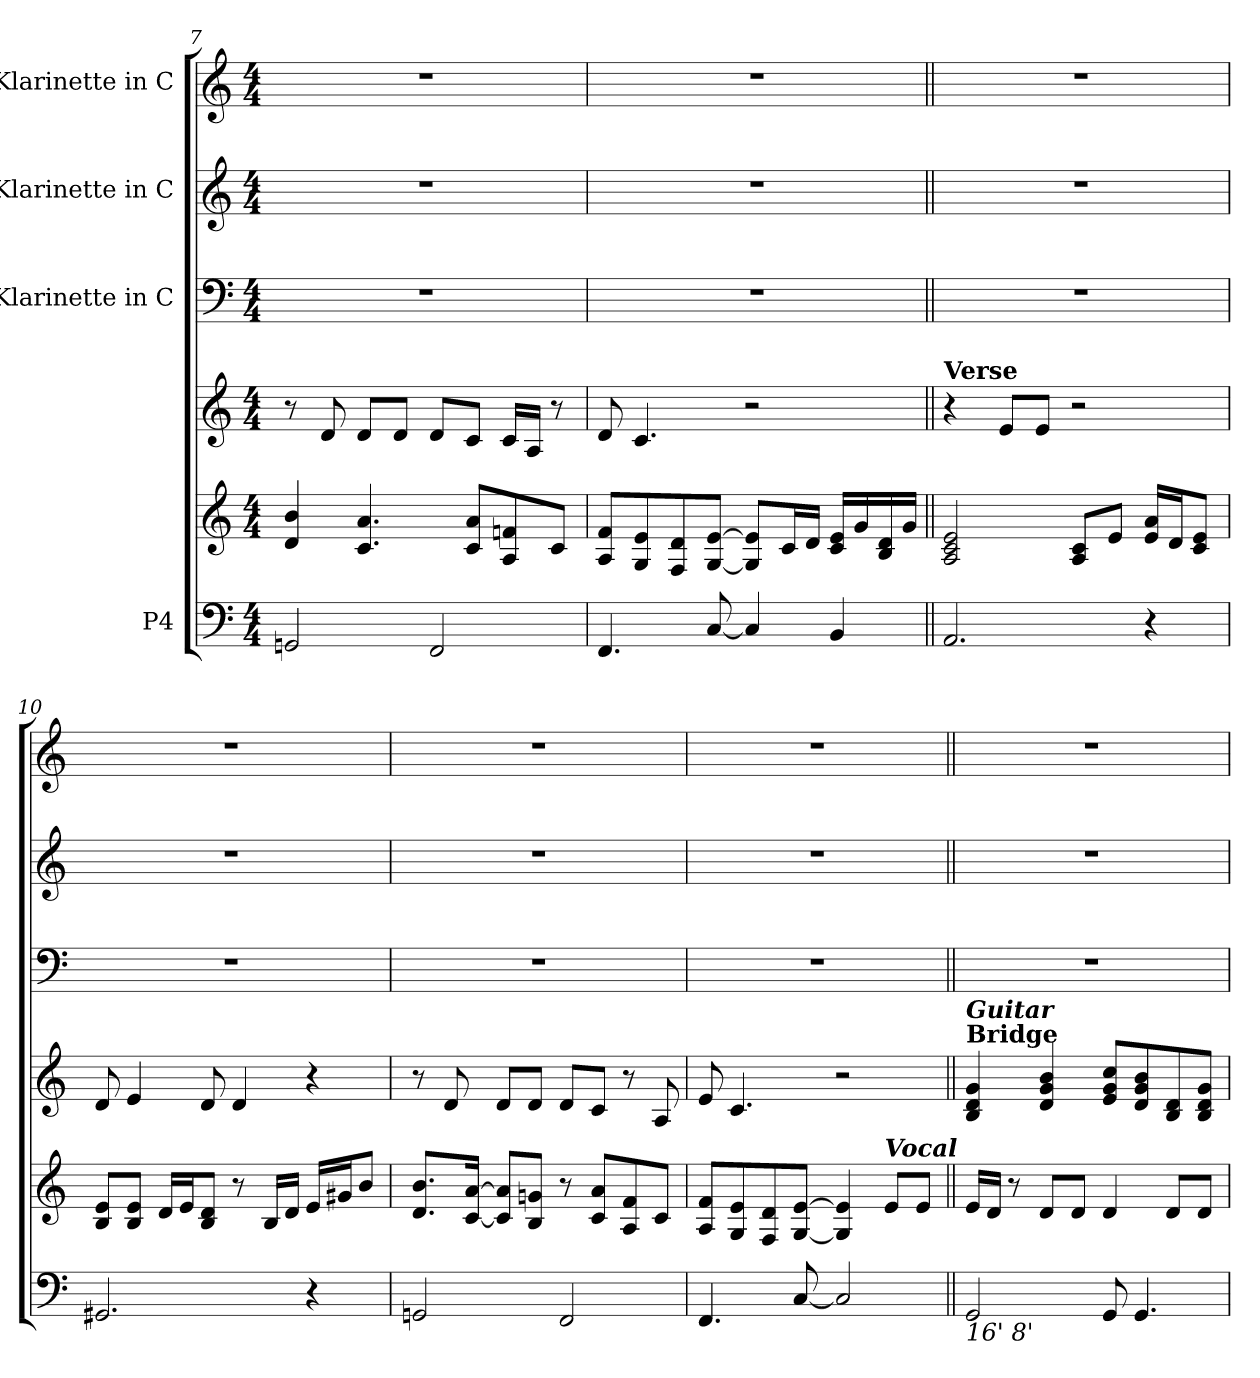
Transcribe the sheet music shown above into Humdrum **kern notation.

**kern	**kern	**kern	**kern	**kern	**kern
*part4	*part4	*part4	*part3	*part2	*part1
*staff6	*staff5	*staff4	*staff3	*staff2	*staff1
*I"P4	*	*	*I"Klarinette in C	*I"Klarinette in C	*I"Klarinette in C
*clefF4	*clefG2	*clefG2	*clefF4	*clefG2	*clefG2
*k[]	*k[]	*k[]	*k[]	*k[]	*k[]
*a:	*a:	*a:	*a:	*a:	*a:
*M4/4	*M4/4	*M4/4	*M4/4	*M4/4	*M4/4
=7	=7	=7	=7	=7	=7
2GGni/	4di/ 4bi	8r	1r	1r	1r
.	.	8di/	.	.	.
.	4.ci/ 4.ai	8di/L	.	.	.
.	.	8di/J	.	.	.
2FFi/	.	8di/L	.	.	.
.	8ci/ 8aiL	8ci/J	.	.	.
.	8Ai/ 8fni	16ci/LL	.	.	.
.	.	16Ai/JJ	.	.	.
.	8ci/J	8r	.	.	.
=8	=8	=8	=8	=8	=8
4.FFi/	8Ai/ 8fiL	8di/	1r	1r	1r
.	8Gi/ 8ei	4.ci/	.	.	.
.	8Fi/ 8di	.	.	.	.
[8Ci/	[8Gi/ [8eiJ	.	.	.	.
4Ci/]	8Gi/] 8ei]L	2r	.	.	.
.	16ci/L	.	.	.	.
.	16di/JJ	.	.	.	.
4BBi/	16ci/ 16eiLL	.	.	.	.
.	16gi/	.	.	.	.
.	16Bi/ 16di	.	.	.	.
.	16gi/JJ	.	.	.	.
!!LO:LB:g=z
=9||	=9||	=9||	=9||	=9||	=9||
!	!	!LO:TX:a:B:t=Verse	!	!	!
2.AAi/	2Ai/ 2ci 2ei	4r	1r	1r	1r
.	.	8ei/L	.	.	.
.	.	8ei/J	.	.	.
.	8Ai/ 8ciL	2r	.	.	.
.	8ei/J	.	.	.	.
4r	16ei/ 16aiLL	.	.	.	.
.	16di/J	.	.	.	.
.	8ci/ 8eiJ	.	.	.	.
=10	=10	=10	=10	=10	=10
2.GG#Xi/	8Bi/ 8eiL	8di/	1r	1r	1r
.	8Bi/ 8eiJ	4ei/	.	.	.
.	16di/LL	.	.	.	.
.	16ei/J	.	.	.	.
.	8Bi/ 8diJ	8di/	.	.	.
.	8r	4di/	.	.	.
.	16Bi/LL	.	.	.	.
.	16di/JJ	.	.	.	.
4r	16ei/LL	4r	.	.	.
.	16g#Xi/J	.	.	.	.
.	8bi/J	.	.	.	.
=11	=11	=11	=11	=11	=11
2GGni/	8.di/ 8.biL	8r	1r	1r	1r
.	.	8di/	.	.	.
.	[16ci/ [16aiJk	.	.	.	.
.	8ci/] 8ai]L	8di/L	.	.	.
.	8Bi/ 8gniJ	8di/J	.	.	.
2FFi/	8r	8di/L	.	.	.
.	8ci/ 8aiL	8ci/J	.	.	.
.	8Ai/ 8fi	8r	.	.	.
.	8ci/J	8Ai/	.	.	.
=12	=12	=12	=12	=12	=12
4.FFi/	8Ai/ 8fiL	8ei/	1r	1r	1r
.	8Gi/ 8ei	4.ci/	.	.	.
.	8Fi/ 8di	.	.	.	.
[8Ci/	[8Gi/ [8eiJ	.	.	.	.
2Ci/]	4Gi/] 4ei]	2r	.	.	.
!	!LO:TX:a:Bi:t=Vocal	!	!	!	!
.	8eZi/L	.	.	.	.
.	8ei/J	.	.	.	.
!!LO:PB:g=z
=13||	=13||	=13||	=13||	=13||	=13||
!	!	!LO:TX:a:B:t=Bridge	!	!	!
!	!	!LO:TX:a:Bi:t=Guitar	!	!	!
!LO:TX:b:i:t=16'  8'	!	!	!	!	!
2GGi/	16ei/LL	4Bi/ 4di 4gi	1r	1r	1r
.	16di/JJ	.	.	.	.
.	8r	.	.	.	.
.	8di/L	4di/ 4gi 4bi	.	.	.
.	8di/J	.	.	.	.
8GGi/	4di/	8ei/ 8gi 8cciL	.	.	.
4.GGi/	.	8di/ 8gi 8bi	.	.	.
.	8di/L	8Bi/ 8di	.	.	.
.	8di/J	8Bi/ 8di 8giJ	.	.	.
=	=	=	=	=	=
*-	*-	*-	*-	*-	*-
